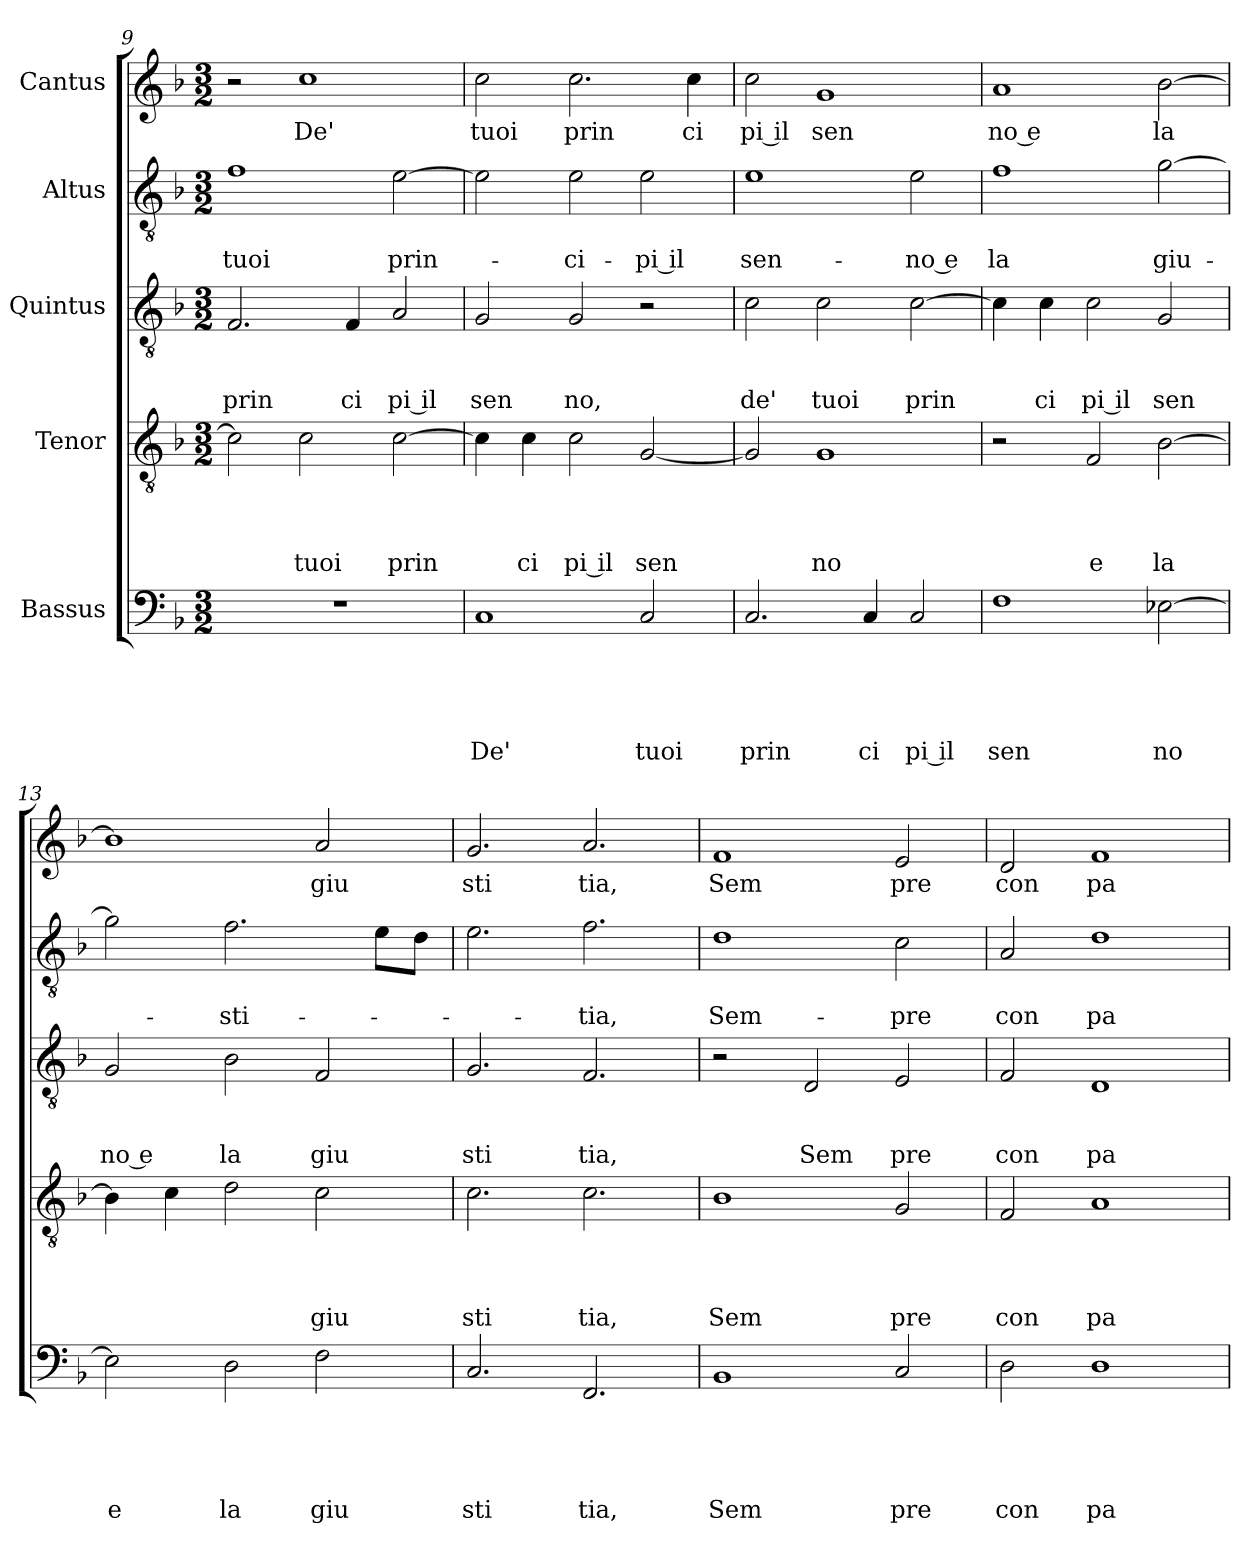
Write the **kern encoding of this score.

**kern	**text	**text	**text	**text	**text	**kern	**text	**text	**text	**text	**kern	**text	**text	**text	**kern	**text	**text	**kern	**text
*part5	*part5	*part5	*part5	*part5	*part5	*part4	*part4	*part4	*part4	*part4	*part3	*part3	*part3	*part3	*part2	*part2	*part2	*part1	*part1
*staff5	*staff5	*staff5	*staff5	*staff5	*staff5	*staff4	*staff4	*staff4	*staff4	*staff4	*staff3	*staff3	*staff3	*staff3	*staff2	*staff2	*staff2	*staff1	*staff1
*I"Bassus	*	*	*	*	*	*I"Tenor	*	*	*	*	*I"Quintus	*	*	*	*I"Altus	*	*	*I"Cantus	*
!!LO:LB:g=z
*clefF4	*	*	*	*	*	*clefGv2	*	*	*	*	*clefGv2	*	*	*	*clefGv2	*	*	*clefG2	*
*k[b-]	*	*	*	*	*	*k[b-]	*	*	*	*	*k[b-]	*	*	*	*k[b-]	*	*	*k[b-]	*
*F:	*	*	*	*	*	*F:	*	*	*	*	*F:	*	*	*	*F:	*	*	*F:	*
*M3/2	*	*	*	*	*	*M3/2	*	*	*	*	*M3/2	*	*	*	*M3/2	*	*	*M3/2	*
=9	=9	=9	=9	=9	=9	=9	=9	=9	=9	=9	=9	=9	=9	=9	=9	=9	=9	=9	=9
!LO:N:vis=1	!	!	!	!	!	!	!	!	!	!	!	!	!	!LO:LY:b	!	!	!LO:LY:b	!	!
1.r	.	.	.	.	.	2c\]	.	.	.	.	2.F/	.	.	prin	1f	.	tuoi	2r	.
!	!	!	!	!	!	!	!	!	!	!LO:LY:b	!	!	!	!	!	!	!	!	!LO:LY:b
.	.	.	.	.	.	2c\	.	.	.	tuoi	.	.	.	.	.	.	.	1cc	De'
!	!	!	!	!	!	!	!	!	!	!	!	!	!	!LO:LY:b	!	!	!	!	!
.	.	.	.	.	.	.	.	.	.	.	4F/	.	.	ci	.	.	.	.	.
!	!	!	!	!	!	!	!	!	!	!LO:LY:b	!	!	!	!LO:LY:b:rj	!	!	!LO:LY:b	!	!
.	.	.	.	.	.	[>2c\	.	.	.	prin	2A/	.	.	pi il	[>2e\	.	prin-	.	.
=10	=10	=10	=10	=10	=10	=10	=10	=10	=10	=10	=10	=10	=10	=10	=10	=10	=10	=10	=10
!	!	!	!	!	!LO:LY:b	!	!	!	!	!	!	!	!	!LO:LY:b	!	!	!	!	!LO:LY:b
1C	.	.	.	.	De'	4c\]	.	.	.	.	2G/	.	.	sen	2e\]	.	.	2cc\	tuoi
!	!	!	!	!	!	!	!	!	!	!LO:LY:b	!	!	!	!	!	!	!	!	!
.	.	.	.	.	.	4c\	.	.	.	ci	.	.	.	.	.	.	.	.	.
!	!	!	!	!	!	!	!	!	!	!LO:LY:b:rj	!	!	!	!LO:LY:b	!	!	!LO:LY:b	!	!LO:LY:b
.	.	.	.	.	.	2c\	.	.	.	pi il	2G/	.	.	no,	2e\	.	-ci-	2.cc\	prin
!	!	!	!	!	!LO:LY:b	!	!	!	!	!LO:LY:b	!	!	!	!	!	!	!LO:LY:b:rj	!	!
2C/	.	.	.	.	tuoi	[<2G/	.	.	.	sen	2r	.	.	.	2e\	.	-pi il	.	.
!	!	!	!	!	!	!	!	!	!	!	!	!	!	!	!	!	!	!	!LO:LY:b
.	.	.	.	.	.	.	.	.	.	.	.	.	.	.	.	.	.	4cc\	ci
=11	=11	=11	=11	=11	=11	=11	=11	=11	=11	=11	=11	=11	=11	=11	=11	=11	=11	=11	=11
!	!	!	!	!	!LO:LY:b	!	!	!	!	!	!	!	!	!LO:LY:b	!	!	!LO:LY:b	!	!LO:LY:b:rj
2.C/	.	.	.	.	prin	2G/]	.	.	.	.	2c\	.	.	de'	(1e	.	sen-	2cc\	pi il
!	!	!	!	!	!	!	!	!	!	!LO:LY:b	!	!	!	!LO:LY:b	!	!	!	!	!LO:LY:b
.	.	.	.	.	.	1G	.	.	.	no	2c\	.	.	tuoi	.	.	.	1g	sen
!	!	!	!	!	!LO:LY:b	!	!	!	!	!	!	!	!	!	!	!	!	!	!
4C/	.	.	.	.	ci	.	.	.	.	.	.	.	.	.	.	.	.	.	.
!	!	!	!	!	!LO:LY:b:rj	!	!	!	!	!	!	!	!	!LO:LY:b	!	!	!LO:LY:b:rj	!	!
2C/	.	.	.	.	pi il	.	.	.	.	.	[>2c\	.	.	prin	2e\	.	-no e	.	.
=12	=12	=12	=12	=12	=12	=12	=12	=12	=12	=12	=12	=12	=12	=12	=12	=12	=12	=12	=12
!	!	!	!	!	!LO:LY:b	!	!	!	!	!	!	!	!	!	!	!	!LO:LY:b	!	!LO:LY:b:rj
1F	.	.	.	.	sen	2r	.	.	.	.	4c\]	.	.	.	1f	.	la	1a	no e
!	!	!	!	!	!	!	!	!	!	!	!	!	!	!LO:LY:b	!	!	!	!	!
.	.	.	.	.	.	.	.	.	.	.	4c\	.	.	ci	.	.	.	.	.
!	!	!	!	!	!	!	!	!	!	!LO:LY:b	!	!	!	!LO:LY:b:rj	!	!	!	!	!
.	.	.	.	.	.	2F/	.	.	.	e	2c\	.	.	pi il	.	.	.	.	.
!	!	!	!	!	!LO:LY:b	!	!	!	!	!LO:LY:b	!	!	!	!LO:LY:b	!	!	!LO:LY:b	!	!LO:LY:b
[>2E-X\	.	.	.	.	no	[>2B-\	.	.	.	la	2G/	.	.	sen	[>2g\	.	giu-	[>2b-\	la
=13	=13	=13	=13	=13	=13	=13	=13	=13	=13	=13	=13	=13	=13	=13	=13	=13	=13	=13	=13
!	!	!	!	!	!LO:LY:b:rj	!	!	!	!	!	!	!	!	!LO:LY:b:rj	!	!	!	!	!
2E-\]	.	.	.	.	e	4B-\]	.	.	.	.	2G/	.	.	no e	2g\]	.	.	1b-]	.
.	.	.	.	.	.	4c\	.	.	.	.	.	.	.	.	.	.	.	.	.
!	!	!	!	!	!LO:LY:b	!	!	!	!	!	!	!	!	!LO:LY:b	!	!	!LO:LY:b	!	!
2D\	.	.	.	.	la	2d\	.	.	.	.	2B-\	.	.	la	2.f\	.	-sti-	.	.
!	!	!	!	!	!LO:LY:b	!	!	!	!	!LO:LY:b	!	!	!	!LO:LY:b	!	!	!	!	!LO:LY:b
2F\	.	.	.	.	giu	2c\	.	.	.	giu	2F/	.	.	giu	.	.	.	2a/	giu
.	.	.	.	.	.	.	.	.	.	.	.	.	.	.	8e\L	.	.	.	.
.	.	.	.	.	.	.	.	.	.	.	.	.	.	.	8d\J	.	.	.	.
=14	=14	=14	=14	=14	=14	=14	=14	=14	=14	=14	=14	=14	=14	=14	=14	=14	=14	=14	=14
!	!	!	!	!	!LO:LY:b	!	!	!	!	!LO:LY:b	!	!	!	!LO:LY:b	!	!	!	!	!LO:LY:b
2.C/	.	.	.	.	sti	2.c\	.	.	.	sti	2.G/	.	.	sti	2.e\	.	.	2.g/	sti
!	!	!	!	!	!LO:LY:b	!	!	!	!	!LO:LY:b	!	!	!	!LO:LY:b	!	!	!LO:LY:b	!	!LO:LY:b
2.FF/	.	.	.	.	tia,	2.c\	.	.	.	tia,	2.F/	.	.	tia,	2.f\	.	-tia,	2.a/	tia,
=15	=15	=15	=15	=15	=15	=15	=15	=15	=15	=15	=15	=15	=15	=15	=15	=15	=15	=15	=15
!	!	!	!	!	!LO:LY:b	!	!	!	!	!LO:LY:b	!	!	!	!	!	!	!LO:LY:b	!	!LO:LY:b
1BB-	.	.	.	.	Sem	1B-	.	.	.	Sem	2r	.	.	.	1d	.	Sem-	1f	Sem
!	!	!	!	!	!	!	!	!	!	!	!	!	!	!LO:LY:b	!	!	!	!	!
.	.	.	.	.	.	.	.	.	.	.	2D/	.	.	Sem	.	.	.	.	.
!	!	!	!	!	!LO:LY:b	!	!	!	!	!LO:LY:b	!	!	!	!LO:LY:b	!	!	!LO:LY:b	!	!LO:LY:b
2C/	.	.	.	.	pre	2G/	.	.	.	pre	2E/	.	.	pre	2c\	.	-pre	2e/	pre
=16	=16	=16	=16	=16	=16	=16	=16	=16	=16	=16	=16	=16	=16	=16	=16	=16	=16	=16	=16
!	!	!	!	!	!LO:LY:b	!	!	!	!	!LO:LY:b	!	!	!	!LO:LY:b	!	!	!LO:LY:b	!	!LO:LY:b
2D\	.	.	.	.	con	2F/	.	.	.	con	2F/	.	.	con	2A/	.	con	2d/	con
!	!	!	!	!	!LO:LY:b	!	!	!	!	!LO:LY:b	!	!	!	!LO:LY:b	!	!	!LO:LY:b	!	!LO:LY:b
1D	.	.	.	.	pa	1A	.	.	.	pa	1D	.	.	pa	1d	.	pa-	1f	pa
=	=	=	=	=	=	=	=	=	=	=	=	=	=	=	=	=	=	=	=
*-	*-	*-	*-	*-	*-	*-	*-	*-	*-	*-	*-	*-	*-	*-	*-	*-	*-	*-	*-
